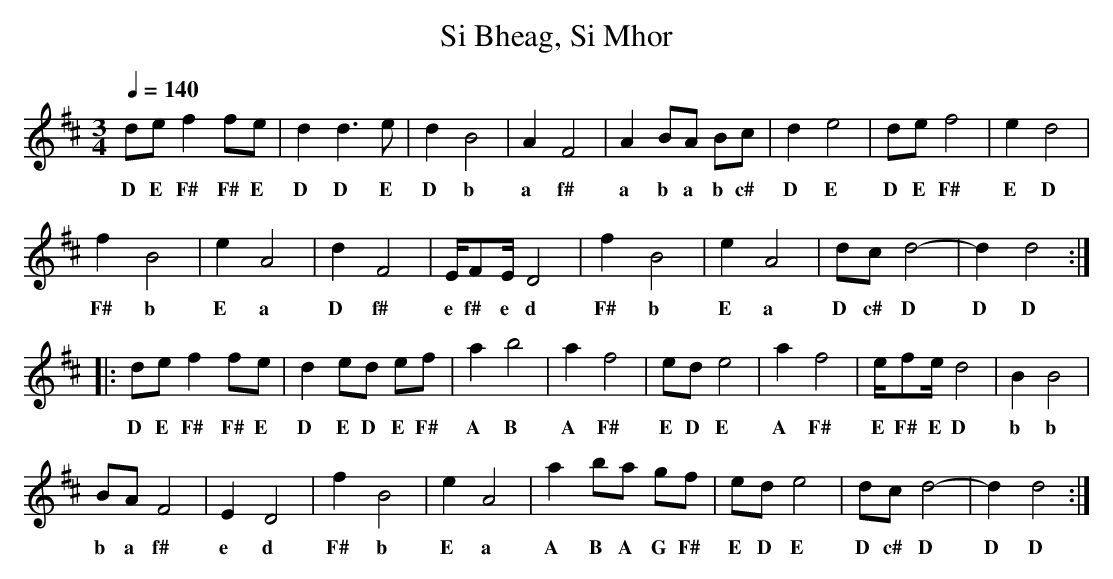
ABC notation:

X:1
T:Si Bheag, Si Mhor
M:3/4
L:1/8
Q:1/4=140
K:D
de f2 fe |d2 d3 e |d2 B4 |A2 F4 |A2 BA Bc |d2 e4 |de f4 |e2 d4 |
w:D E F# F# E D D E D b a f# a b a b c# D E D E F# E D
f2 B4 |e2 A4 |d2 F4 |E/FE/ D4 |f2 B4 |e2 A4 |dc d4- |d2 d4 :|
w:F# b E a D f# e f# e d F# b E a D c# D D D
|:de f2 fe |d2 ed ef |a2 b4 |a2 f4 |ed e4 |a2 f4 |e/fe/ d4 |B2 B4 |
w:D E F# F# E D E D E F# A B A F# E D E A F# E F# E D b b
BA F4 |E2 D4 |f2 B4 |e2 A4 |a2 ba gf |ed e4 |dc d4- |d2 d4 :|
w:b a f# e d F# b E a A B A G F# E D E D c# D D D
